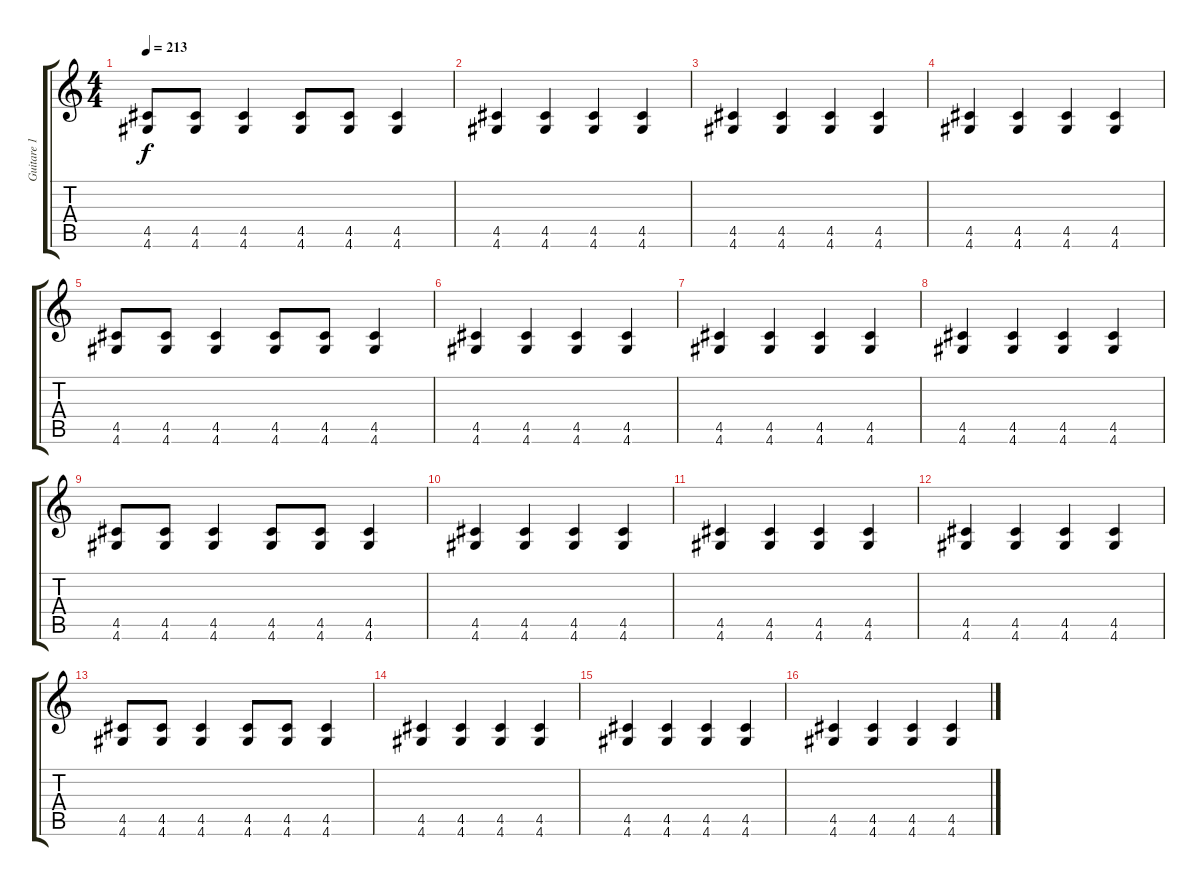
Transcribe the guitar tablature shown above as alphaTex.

\track ("Guitare 1" "Guitare 1") {instrument distortionguitar}
\staff {score tabs}
\tuning (E4 B3 G3 D3 A2 E2) {hide}
\ts (4 4)
\tempo 213
\clef g2
\ks c
(4.5 4.6).8{dy f} (4.5 4.6).8 (4.5 4.6).4 (4.5 4.6).8 (4.5 4.6).8 (4.5 4.6).4 |
(4.5 4.6).4 (4.5 4.6).4 (4.5 4.6).4 (4.5 4.6).4 |
(4.5 4.6).4 (4.5 4.6).4 (4.5 4.6).4 (4.5 4.6).4 |
(4.5 4.6).4 (4.5 4.6).4 (4.5 4.6).4 (4.5 4.6).4 |
(4.5 4.6).8 (4.5 4.6).8 (4.5 4.6).4 (4.5 4.6).8 (4.5 4.6).8 (4.5 4.6).4 |
(4.5 4.6).4 (4.5 4.6).4 (4.5 4.6).4 (4.5 4.6).4 |
(4.5 4.6).4 (4.5 4.6).4 (4.5 4.6).4 (4.5 4.6).4 |
(4.5 4.6).4 (4.5 4.6).4 (4.5 4.6).4 (4.5 4.6).4 |
(4.5 4.6).8 (4.5 4.6).8 (4.5 4.6).4 (4.5 4.6).8 (4.5 4.6).8 (4.5 4.6).4 |
(4.5 4.6).4 (4.5 4.6).4 (4.5 4.6).4 (4.5 4.6).4 |
(4.5 4.6).4 (4.5 4.6).4 (4.5 4.6).4 (4.5 4.6).4 |
(4.5 4.6).4 (4.5 4.6).4 (4.5 4.6).4 (4.5 4.6).4 |
(4.5 4.6).8 (4.5 4.6).8 (4.5 4.6).4 (4.5 4.6).8 (4.5 4.6).8 (4.5 4.6).4 |
(4.5 4.6).4 (4.5 4.6).4 (4.5 4.6).4 (4.5 4.6).4 |
(4.5 4.6).4 (4.5 4.6).4 (4.5 4.6).4 (4.5 4.6).4 |
(4.5 4.6).4 (4.5 4.6).4 (4.5 4.6).4 (4.5 4.6).4
